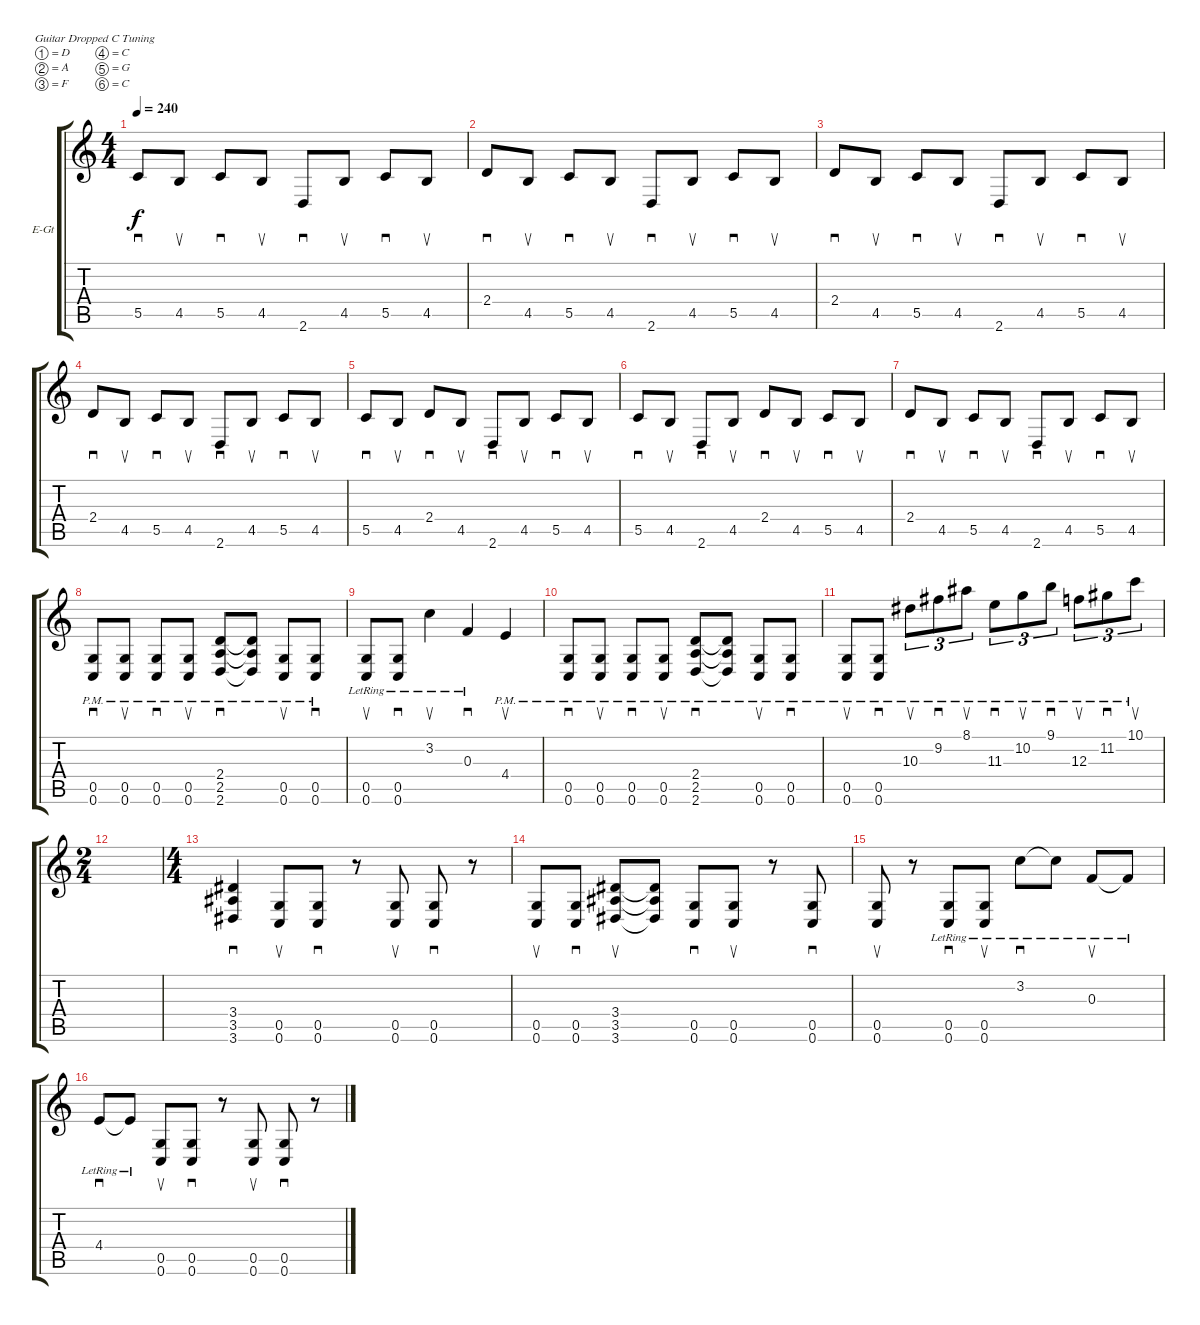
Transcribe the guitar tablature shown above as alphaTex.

\bracketExtendMode groupsimilarinstruments
\firstSystemTrackNameOrientation horizontal
\otherSystemsTrackNameOrientation horizontal
\track ("Electric Guitar 2" "E-Gt") {instrument distortionguitar}
\staff {score tabs}
\tuning (D4 A3 F3 C3 G2 C2)
\ts (4 4)
\tempo 240
\clef g2
\ks c
5.5.8{sd dy f} 4.5.8{su} 5.5.8{sd} 4.5.8{su} 2.6.8{sd} 4.5.8{su} 5.5.8{sd} 4.5.8{su} |
2.4.8{sd} 4.5.8{su} 5.5.8{sd} 4.5.8{su} 2.6.8{sd} 4.5.8{su} 5.5.8{sd} 4.5.8{su} |
2.4.8{sd} 4.5.8{su} 5.5.8{sd} 4.5.8{su} 2.6.8{sd} 4.5.8{su} 5.5.8{sd} 4.5.8{su} |
2.4.8{sd} 4.5.8{su} 5.5.8{sd} 4.5.8{su} 2.6.8{sd} 4.5.8{su} 5.5.8{sd} 4.5.8{su} |
5.5.8{sd} 4.5.8{su} 2.4.8{sd} 4.5.8{su} 2.6.8{sd} 4.5.8{su} 5.5.8{sd} 4.5.8{su} |
5.5.8{sd} 4.5.8{su} 2.6.8{sd} 4.5.8{su} 2.4.8{sd} 4.5.8{su} 5.5.8{sd} 4.5.8{su} |
2.4.8{sd} 4.5.8{su} 5.5.8{sd} 4.5.8{su} 2.6.8{sd} 4.5.8{su} 5.5.8{sd} 4.5.8{su} |
(0.5{pm} 0.6{pm}).8{sd} (0.5{pm} 0.6{pm}).8{su} (0.5{pm} 0.6{pm}).8{sd} (0.5{pm} 0.6{pm}).8{su} (2.4{pm} 2.5{pm} 2.6).8{sd} (2.5{pm t} 2.4{pm t} 2.6{t}).8 (0.5{pm} 0.6{pm}).8{su} (0.5{pm} 0.6{pm}).8{sd} |
(0.5{lr} 0.6{lr}).8{su} (0.5{lr} 0.6{lr}).8{sd} 3.2{lr}.4{su} 0.3{lr}.4{sd} 4.4{pm}.4{su} |
(0.5{pm} 0.6{pm}).8{sd} (0.5{pm} 0.6{pm}).8{su} (0.5{pm} 0.6{pm}).8{sd} (0.5{pm} 0.6{pm}).8{su} (2.4{pm} 2.5{pm} 2.6).8{sd} (2.5{pm t} 2.4{pm t} 2.6{t}).8 (0.5{pm} 0.6{pm}).8{su} (0.5{pm} 0.6{pm}).8{sd} |
(0.5{pm} 0.6{pm}).8{su} (0.6{pm} 0.5{pm}).8{sd} 10.3{pm}.8{su tu (3 2)} 9.2{pm}.8{sd tu (3 2)} 8.1{pm}.8{su tu (3 2)} 11.3{pm}.8{sd tu (3 2)} 10.2{pm}.8{su tu (3 2)} 9.1{pm}.8{sd tu (3 2)} 12.3{pm}.8{su tu (3 2)} 11.2{pm}.8{sd tu (3 2)} 10.1{pm}.8{su tu (3 2)} |
\ts (2 4)
|
\ts (4 4)
(3.4 3.5 3.6).4{sd} (0.5 0.6).8{su} (0.5 0.6).8{sd} r.8 (0.5 0.6).8{su} (0.5 0.6).8{sd} r.8 |
(0.6 0.5).8{su} (0.6 0.5).8{sd} (3.4 3.5 3.6).8{su} (3.5{t} 3.4{t} 3.6{t}).8 (0.5 0.6).8{sd} (0.6 0.5).8{su} r.8 (0.5 0.6).8{sd} |
(0.6 0.5).8{su} r.8 (0.5{lr} 0.6{lr}).8{sd} (0.6{lr} 0.5{lr}).8{su} 3.2{lr}.8{sd} 3.2{lr t}.8 0.3{lr}.8{su} 0.3{lr t}.8 |
4.4{lr}.8{sd} 4.4{lr t}.8 (0.5 0.6).8{su} (0.6 0.5).8{sd} r.8 (0.5 0.6).8{su} (0.6 0.5).8{sd} r.8
